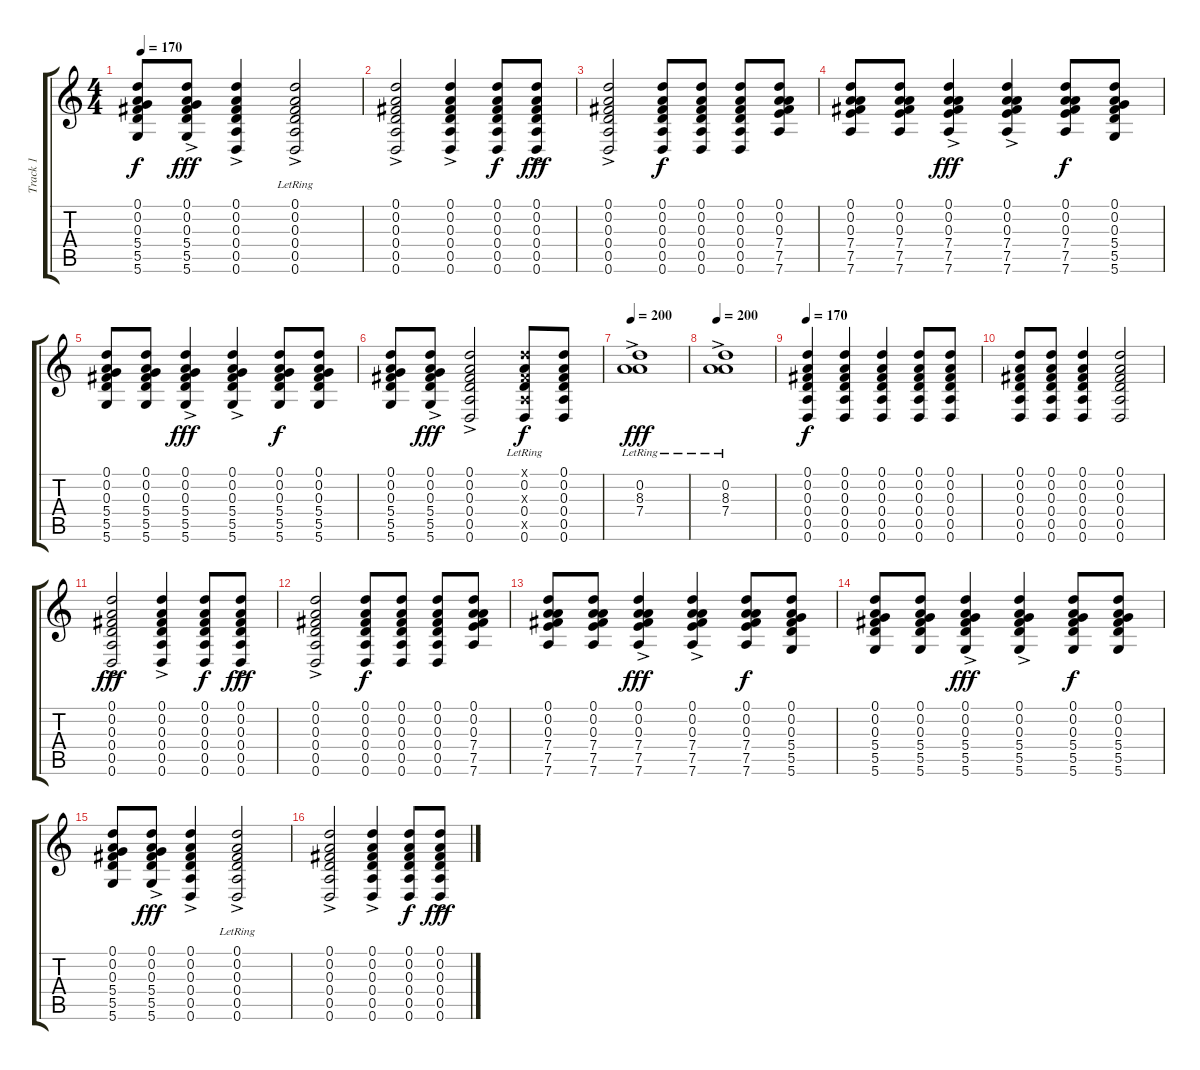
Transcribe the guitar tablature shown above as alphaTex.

\track ("Track 1" "Track 1") {instrument acousticguitarsteel}
\staff {score tabs}
\tuning (D4 A3 Gb3 D3 A2 D2) {hide}
\ts (4 4)
\tempo 170
\clef g2
\ks c
(0.1 0.2 0.3 5.4 5.5 5.6).8{dy f} (0.1{ac} 0.2 0.3 5.4 5.5 5.6).8{dy fff} (0.1{ac} 0.2 0.3 0.4 0.5 0.6).4 (0.1{ac} 0.2 0.3 0.4{lr} 0.5 0.6).2 |
(0.1{ac} 0.2 0.3 0.4 0.5 0.6).2 (0.1{ac} 0.2 0.3 0.4 0.5 0.6).4 (0.1 0.2 0.3 0.4 0.5 0.6).8{dy f} (0.1{ac} 0.2 0.3 0.4 0.5 0.6).8{dy fff} |
(0.1{ac} 0.2 0.3 0.4 0.5 0.6).2 (0.1 0.2 0.3 0.4 0.5 0.6).8{dy f} (0.1 0.2 0.3 0.4 0.5 0.6).8 (0.1 0.2 0.3 0.4 0.5 0.6).8 (0.1 0.2 0.3 7.4 7.5 7.6).8 |
(0.1 0.2 0.3 7.4 7.5 7.6).8 (0.1 0.2 0.3 7.4 7.5 7.6).8 (0.1{ac} 0.2 0.3 7.4 7.5 7.6).4{dy fff} (0.1{ac} 0.2 0.3 7.4 7.5 7.6).4 (0.1 0.2 0.3 7.4 7.5 7.6).8{dy f} (0.1 0.2 0.3 5.4 5.5 5.6).8 |
(0.1 0.2 0.3 5.4 5.5 5.6).8 (0.1 0.2 0.3 5.4 5.5 5.6).8 (0.1{ac} 0.2 0.3 5.4 5.5 5.6).4{dy fff} (0.1{ac} 0.2 0.3 5.4 5.5 5.6).4 (0.1 0.2 0.3 5.4 5.5 5.6).8{dy f} (0.1 0.2 0.3 5.4 5.5 5.6).8 |
(0.1 0.2 0.3 5.4 5.5 5.6).8 (0.1{ac} 0.2 0.3 5.4 5.5 5.6).8{dy fff} (0.1{ac} 0.2 0.3 0.4 0.5 0.6).2 (0.1{x} 0.2 0.3{x} 0.4{lr} 0.5{x} 0.6).8{dy f} (0.1 0.2 0.3 0.4 0.5 0.6).8 |
\tempo 200
(0.2 8.3 7.4{ac lr}).1{dy fff} |
\tempo 200
(0.2{ac lr} 8.3{lr} 7.4).1 |
\tempo 170
(0.1 0.2 0.3 0.4 0.5 0.6).4{dy f} (0.1 0.2 0.3 0.4 0.5 0.6).4 (0.1 0.2 0.3 0.4 0.5 0.6).4 (0.1 0.2 0.3 0.4 0.5 0.6).8 (0.1 0.2 0.3 0.4 0.5 0.6).8 |
(0.1 0.2 0.3 0.4 0.5 0.6).8 (0.1 0.2 0.3 0.4 0.5 0.6).8 (0.1 0.2 0.3 0.4 0.5 0.6).4 (0.1 0.2 0.3 0.4 0.5 0.6).2 |
(0.1{ac} 0.2 0.3 0.4 0.5 0.6).2{dy fff} (0.1{ac} 0.2 0.3 0.4 0.5 0.6).4 (0.1 0.2 0.3 0.4 0.5 0.6).8{dy f} (0.1{ac} 0.2 0.3 0.4 0.5 0.6).8{dy fff} |
(0.1{ac} 0.2 0.3 0.4 0.5 0.6).2 (0.1 0.2 0.3 0.4 0.5 0.6).8{dy f} (0.1 0.2 0.3 0.4 0.5 0.6).8 (0.1 0.2 0.3 0.4 0.5 0.6).8 (0.1 0.2 0.3 7.4 7.5 7.6).8 |
(0.1 0.2 0.3 7.4 7.5 7.6).8 (0.1 0.2 0.3 7.4 7.5 7.6).8 (0.1{ac} 0.2 0.3 7.4 7.5 7.6).4{dy fff} (0.1{ac} 0.2 0.3 7.4 7.5 7.6).4 (0.1 0.2 0.3 7.4 7.5 7.6).8{dy f} (0.1 0.2 0.3 5.4 5.5 5.6).8 |
(0.1 0.2 0.3 5.4 5.5 5.6).8 (0.1 0.2 0.3 5.4 5.5 5.6).8 (0.1{ac} 0.2 0.3 5.4 5.5 5.6).4{dy fff} (0.1{ac} 0.2 0.3 5.4 5.5 5.6).4 (0.1 0.2 0.3 5.4 5.5 5.6).8{dy f} (0.1 0.2 0.3 5.4 5.5 5.6).8 |
(0.1 0.2 0.3 5.4 5.5 5.6).8 (0.1{ac} 0.2 0.3 5.4 5.5 5.6).8{dy fff} (0.1{ac} 0.2 0.3 0.4 0.5 0.6).4 (0.1{ac} 0.2 0.3 0.4{lr} 0.5 0.6).2 |
(0.1{ac} 0.2 0.3 0.4 0.5 0.6).2 (0.1{ac} 0.2 0.3 0.4 0.5 0.6).4 (0.1 0.2 0.3 0.4 0.5 0.6).8{dy f} (0.1{ac} 0.2 0.3 0.4 0.5 0.6).8{dy fff}
